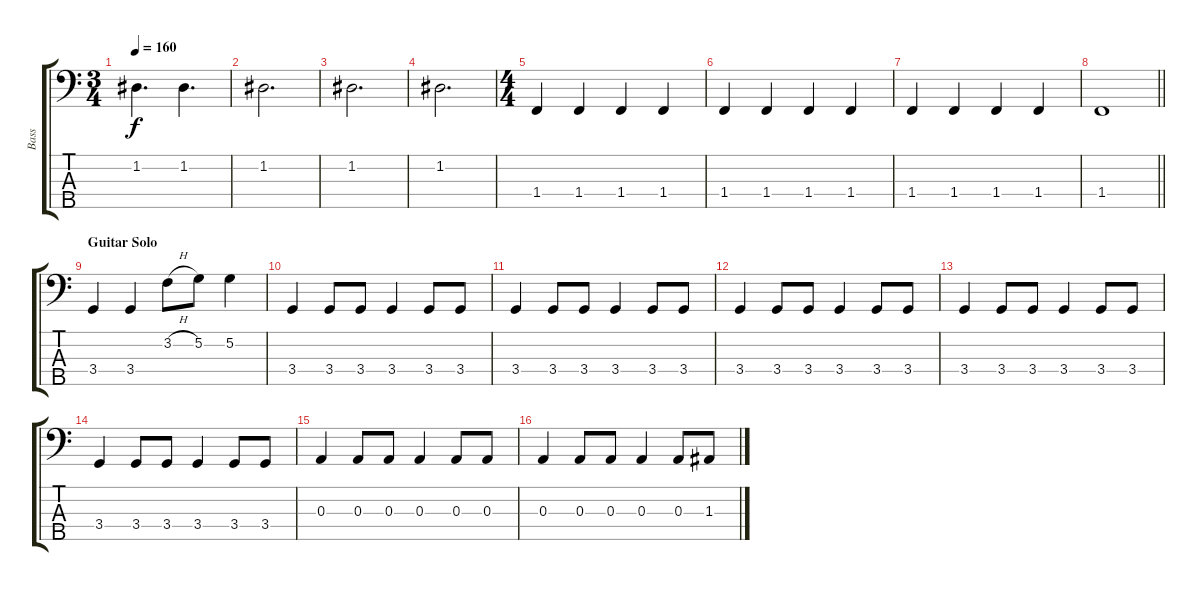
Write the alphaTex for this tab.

\track ("Bass" "Bass") {instrument electricbassfinger}
\staff {score tabs}
\tuning (G2 D2 A1 E1 B0) {hide}
\ts (3 4)
\tempo 160
\clef f4
\ks c
1.2.4{d dy f} 1.2.4{d} |
1.2.2{d} |
1.2.2{d} |
1.2.2{d} |
\ts (4 4)
1.4.4 1.4.4 1.4.4 1.4.4 |
1.4.4 1.4.4 1.4.4 1.4.4 |
1.4.4 1.4.4 1.4.4 1.4.4 |
\barLineRight lightlight
1.4.1 |
\section ("" "Guitar Solo")
3.4.4 3.4.4 3.2{h}.8 5.2.8 5.2.4 |
3.4.4 3.4.8 3.4.8 3.4.4 3.4.8 3.4.8 |
3.4.4 3.4.8 3.4.8 3.4.4 3.4.8 3.4.8 |
3.4.4 3.4.8 3.4.8 3.4.4 3.4.8 3.4.8 |
3.4.4 3.4.8 3.4.8 3.4.4 3.4.8 3.4.8 |
3.4.4 3.4.8 3.4.8 3.4.4 3.4.8 3.4.8 |
0.3.4 0.3.8 0.3.8 0.3.4 0.3.8 0.3.8 |
0.3.4 0.3.8 0.3.8 0.3.4 0.3.8 1.3.8
